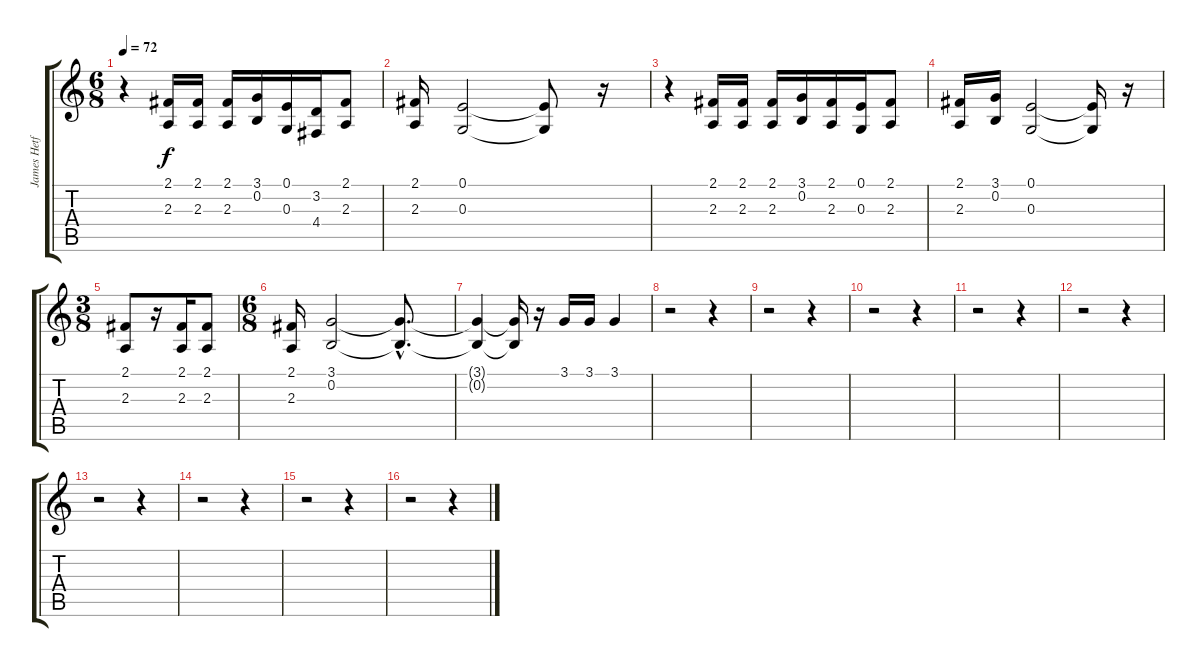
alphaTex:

\track ("James Hetfield's voice" "James Hetf") {instrument cello}
\staff {score tabs}
\tuning (E4 B3 G3 D3 A2 E2) {hide}
\ts (6 8)
\tempo 72
\clef g2
\ks c
r.4{dy f} (2.1 2.3).16 (2.1 2.3).16 (2.1 2.3).16 (3.1 0.2).16 (0.1 0.3).16 (3.2 4.4).16 (2.1 2.3).8 |
(2.1 2.3).16 (0.1 0.3).2 (0.1{t} 0.3{t}).8 r.16 |
r.4 (2.1 2.3).16 (2.1 2.3).16 (2.1 2.3).16 (3.1 0.2).16 (2.1 2.3).16 (0.1 0.3).16 (2.1 2.3).8 |
(2.1 2.3).16 (3.1 0.2).16 (0.1 0.3).2 (0.1{t} 0.3{t}).16 r.16 |
\ts (3 8)
(2.1 2.3).8 r.16 (2.1 2.3).16 (2.1 2.3).8 |
\ts (6 8)
(2.1 2.3).16 (3.1 0.2).2 (3.1{hac t} 0.2{hac t}).8{d} |
(3.1{t} 0.2{t}).4 (3.1{t} 0.2{t}).16 r.16 3.1.16 3.1.16 3.1.4 |
r.2 r.4 |
r.2 r.4 |
r.2 r.4 |
r.2 r.4 |
r.2 r.4 |
r.2 r.4 |
r.2 r.4 |
r.2 r.4 |
r.2 r.4
